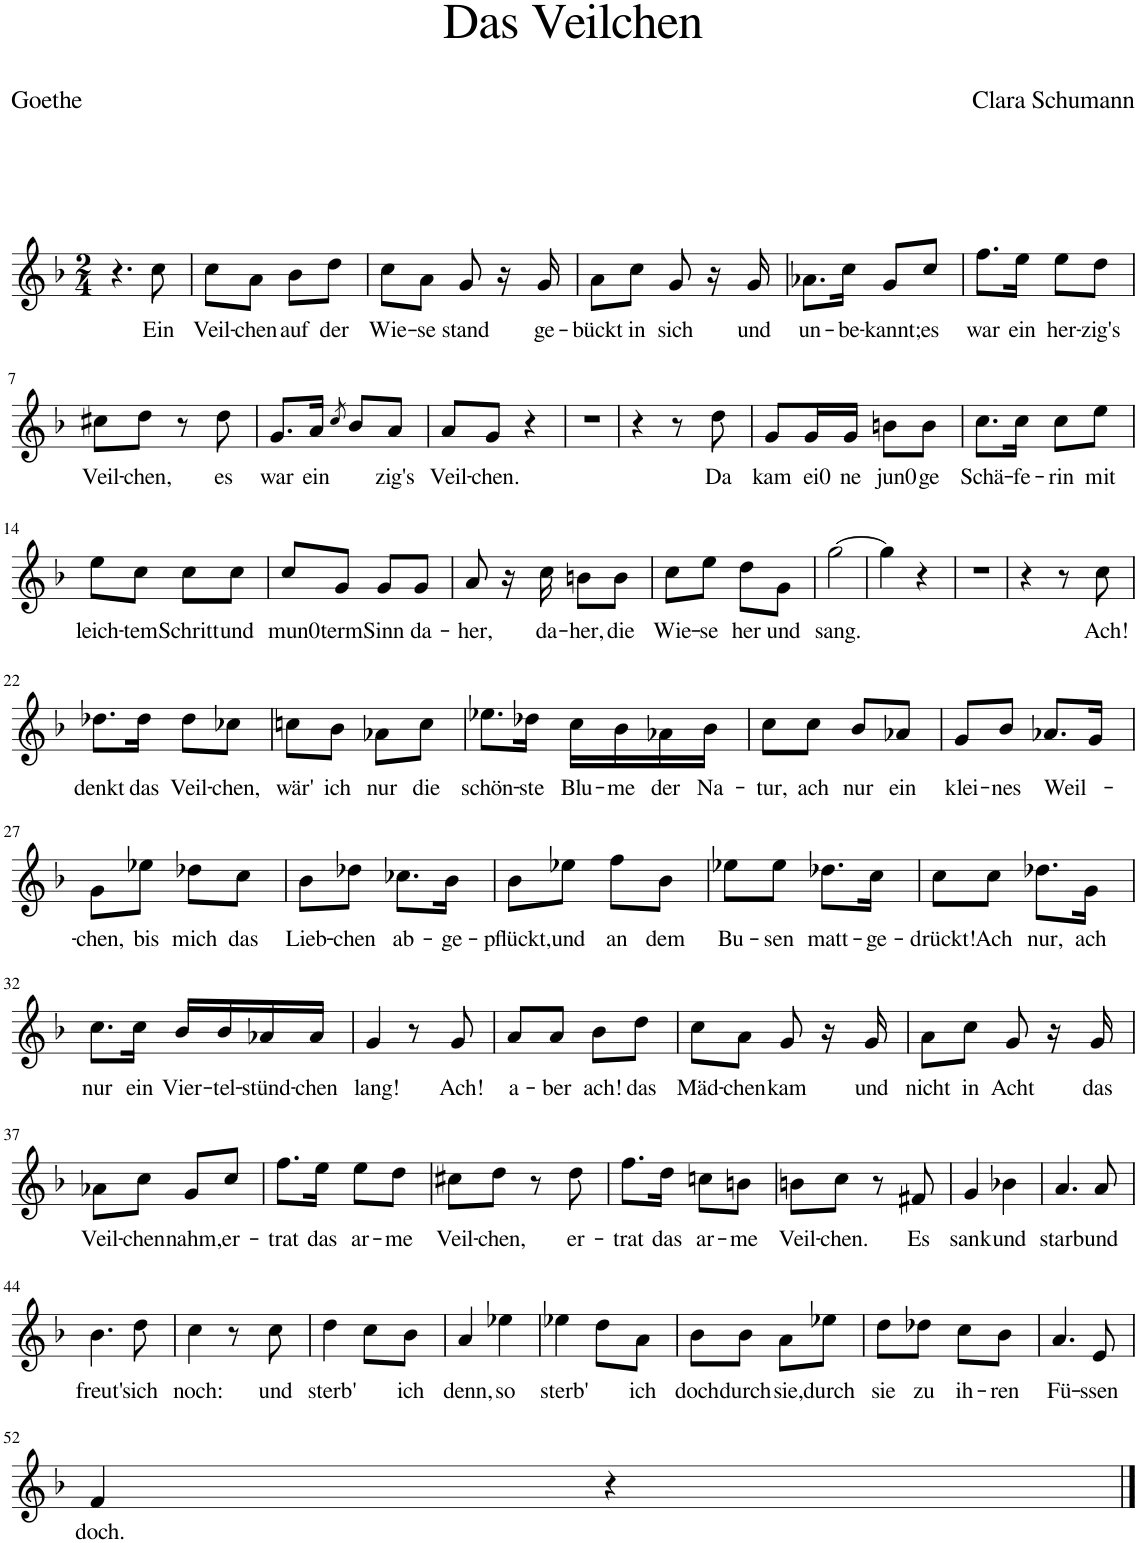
**kern	**text
*part1	*part1
*staff1	*staff1
*I"Piano	*
*I'Pno	*
*clefG2	*
*k[b-]	*
*M2/4	*
=1	=1
4.r	.
!	!LO:LY:b
8cc\	Ein
=2	=2
!	!LO:LY:b
8cc\L	Veil-
!	!LO:LY:b
8a\J	-chen
!	!LO:LY:b
8b-\L	auf
!	!LO:LY:b
8dd\J	der
=3	=3
!	!LO:LY:b
8cc\L	Wie-
!	!LO:LY:b
8a\J	-se
!	!LO:LY:b
8g/	stand
16r	.
!	!LO:LY:b
16g/	ge-
=4	=4
!	!LO:LY:b
8a\L	-bückt
!	!LO:LY:b
8cc\J	in
!	!LO:LY:b
8g/	sich
16r	.
!	!LO:LY:b
16g/	und
=5	=5
!	!LO:LY:b
8.a-X\L	un-
!	!LO:LY:b
16cc\Jk	-be-
!	!LO:LY:b
8g/L	-kannt;
!	!LO:LY:b
8cc/J	es
=6	=6
!	!LO:LY:b
8.ff\L	war
!	!LO:LY:b
16ee\Jk	ein
!	!LO:LY:b
8ee\L	her-
!	!LO:LY:b
8dd\J	-zig's
!!LO:LB:g=z
=7	=7
!	!LO:LY:b
8cc#X\L	Veil-
!	!LO:LY:b
8dd\J	-chen,
8r	.
!	!LO:LY:b
8dd\	es
=8	=8
!	!LO:LY:b
8.g/L	war
!	!LO:LY:b
16a/Jk	ein
8qcc/	.
8b-/L	.
!	!LO:LY:b
8a/J	-zig's
=9	=9
!	!LO:LY:b
8a/L	Veil-
!	!LO:LY:b
8g/J	-chen.
4r	.
=10	=10
2r	.
=11	=11
4r	.
8r	.
!	!LO:LY:b
8dd\	Da
=12	=12
!	!LO:LY:b
8g/L	kam
!	!LO:LY:b
16g/L	ei0
!	!LO:LY:b
16g/JJ	-ne
!	!LO:LY:b
8bn\L	jun0
!	!LO:LY:b
8b\J	-ge
=13	=13
!	!LO:LY:b
8.cc\L	Schä-
!	!LO:LY:b
16cc\Jk	-fe-
!	!LO:LY:b
8cc\L	-rin
!	!LO:LY:b
8ee\J	mit
!!LO:LB:g=z
=14	=14
!	!LO:LY:b
8ee\L	leich-
!	!LO:LY:b
8cc\J	-tem
!	!LO:LY:b
8cc\L	Schritt
!	!LO:LY:b
8cc\J	und
=15	=15
!	!LO:LY:b
8cc/L	mun0
!	!LO:LY:b
8g/J	-term
!	!LO:LY:b
8g/L	Sinn
!	!LO:LY:b
8g/J	da-
=16	=16
!	!LO:LY:b
8a/	-her,
16r	.
!	!LO:LY:b
16cc\	da-
!	!LO:LY:b
8bn\L	-her,
!	!LO:LY:b
8b\J	die
=17	=17
!	!LO:LY:b
8cc\L	Wie-
!	!LO:LY:b
8ee\J	-se
!	!LO:LY:b
8dd\L	her
!	!LO:LY:b
8g\J	und
=18	=18
!	!LO:LY:b
[2gg\	sang.
=19	=19
4gg\]	.
4r	.
=20	=20
2r	.
=21	=21
4r	.
8r	.
!	!LO:LY:b
8cc\	Ach!
!!LO:LB:g=z
=22	=22
!	!LO:LY:b
8.dd-X\L	denkt
!	!LO:LY:b
16dd-\Jk	das
!	!LO:LY:b
8dd-\L	Veil-
!	!LO:LY:b
8cc-X\J	-chen,
=23	=23
!	!LO:LY:b
8ccn\L	wär'
!	!LO:LY:b
8b-\J	ich
!	!LO:LY:b
8a-X\L	nur
!	!LO:LY:b
8cc\J	die
=24	=24
!	!LO:LY:b
8.ee-X\L	schön-
!	!LO:LY:b
16dd-X\Jk	-ste
!	!LO:LY:b
16cc\LL	Blu-
!	!LO:LY:b
16b-\	-me
!	!LO:LY:b
16a-X\	der
!	!LO:LY:b
16b-\JJ	Na-
=25	=25
!	!LO:LY:b
8cc\L	-tur,
!	!LO:LY:b
8cc\J	ach
!	!LO:LY:b
8b-/L	nur
!	!LO:LY:b
8a-X/J	ein
=26	=26
!	!LO:LY:b
8g/L	klei-
!	!LO:LY:b
8b-/J	-nes
!	!LO:LY:b
8.a-X/L	Weil-
16g/Jk	.
!!LO:LB:g=z
=27	=27
!	!LO:LY:b
8g\L	-chen,
!	!LO:LY:b
8ee-X\J	bis
!	!LO:LY:b
8dd-X\L	mich
!	!LO:LY:b
8cc\J	das
=28	=28
!	!LO:LY:b
8b-\L	Lieb-
!	!LO:LY:b
8dd-X\J	-chen
!	!LO:LY:b
8.cc-X\L	ab-
!	!LO:LY:b
16b-\Jk	-ge-
=29	=29
!	!LO:LY:b
8b-\L	-pflückt,
!	!LO:LY:b
8ee-X\J	und
!	!LO:LY:b
8ff\L	an
!	!LO:LY:b
8b-\J	dem
=30	=30
!	!LO:LY:b
8ee-X\L	Bu-
!	!LO:LY:b
8ee-\J	-sen
!	!LO:LY:b
8.dd-X\L	matt-
!	!LO:LY:b
16cc\Jk	-ge-
=31	=31
!	!LO:LY:b
8cc\L	-drückt!
!	!LO:LY:b
8cc\J	Ach
!	!LO:LY:b
8.dd-X\L	nur,
!	!LO:LY:b
16g\Jk	ach
!!LO:LB:g=z
=32	=32
!	!LO:LY:b
8.cc\L	nur
!	!LO:LY:b
16cc\Jk	ein
!	!LO:LY:b
16b-/LL	Vier-
!	!LO:LY:b
16b-/	-tel-
!	!LO:LY:b
16a-X/	-stünd-
!	!LO:LY:b
16a-/JJ	-chen
=33	=33
!	!LO:LY:b
4g/	lang!
8r	.
!	!LO:LY:b
8g/	Ach!
=34	=34
!	!LO:LY:b
8a/L	a-
!	!LO:LY:b
8a/J	-ber
!	!LO:LY:b
8b-\L	ach!
!	!LO:LY:b
8dd\J	das
=35	=35
!	!LO:LY:b
8cc\L	Mäd-
!	!LO:LY:b
8a\J	-chen
!	!LO:LY:b
8g/	kam
16r	.
!	!LO:LY:b
16g/	und
=36	=36
!	!LO:LY:b
8a\L	nicht
!	!LO:LY:b
8cc\J	in
!	!LO:LY:b
8g/	Acht
16r	.
!	!LO:LY:b
16g/	das
!!LO:LB:g=z
=37	=37
!	!LO:LY:b
8a-X\L	Veil-
!	!LO:LY:b
8cc\J	-chen
!	!LO:LY:b
8g/L	nahm,
!	!LO:LY:b
8cc/J	er-
=38	=38
!	!LO:LY:b
8.ff\L	-trat
!	!LO:LY:b
16ee\Jk	das
!	!LO:LY:b
8ee\L	ar-
!	!LO:LY:b
8dd\J	-me
=39	=39
!	!LO:LY:b
8cc#X\L	Veil-
!	!LO:LY:b
8dd\J	-chen,
8r	.
!	!LO:LY:b
8dd\	er-
=40	=40
!	!LO:LY:b
8.ff\L	-trat
!	!LO:LY:b
16dd\Jk	das
!	!LO:LY:b
8ccn\L	ar-
!	!LO:LY:b
8bn\J	-me
=41	=41
!	!LO:LY:b
8bn\L	Veil-
!	!LO:LY:b
8cc\J	-chen.
8r	.
!	!LO:LY:b
8f#X/	Es
=42	=42
!	!LO:LY:b
4g/	sank
!	!LO:LY:b
4b-X\	und
=43	=43
!	!LO:LY:b
4.a/	starb
!	!LO:LY:b
8a/	und
!!LO:LB:g=z
=44	=44
!	!LO:LY:b
4.b-\	freut'
!	!LO:LY:b
8dd\	sich
=45	=45
!	!LO:LY:b
4cc\	noch:
8r	.
!	!LO:LY:b
8cc\	und
=46	=46
!	!LO:LY:b
4dd\	sterb'
8cc\L	.
!	!LO:LY:b
8b-\J	ich
=47	=47
!	!LO:LY:b
4a/	denn,
!	!LO:LY:b
4ee-X\	so
=48	=48
!	!LO:LY:b
4ee-X\	sterb'
8dd\L	.
!	!LO:LY:b
8a\J	ich
=49	=49
!	!LO:LY:b
8b-\L	doch
!	!LO:LY:b
8b-\J	durch
!	!LO:LY:b
8a\L	sie,
!	!LO:LY:b
8ee-X\J	durch
=50	=50
!	!LO:LY:b
8dd\L	sie
!	!LO:LY:b
8dd-X\J	zu
!	!LO:LY:b
8cc\L	ih-
!	!LO:LY:b
8b-\J	-ren
=51	=51
!	!LO:LY:b
4.a/	Fü-
!	!LO:LY:b
8e/	-ssen
!!LO:LB:g=z
=52	=52
!	!LO:LY:b
4f/	doch.
4r	.
==	==
*-	*-
